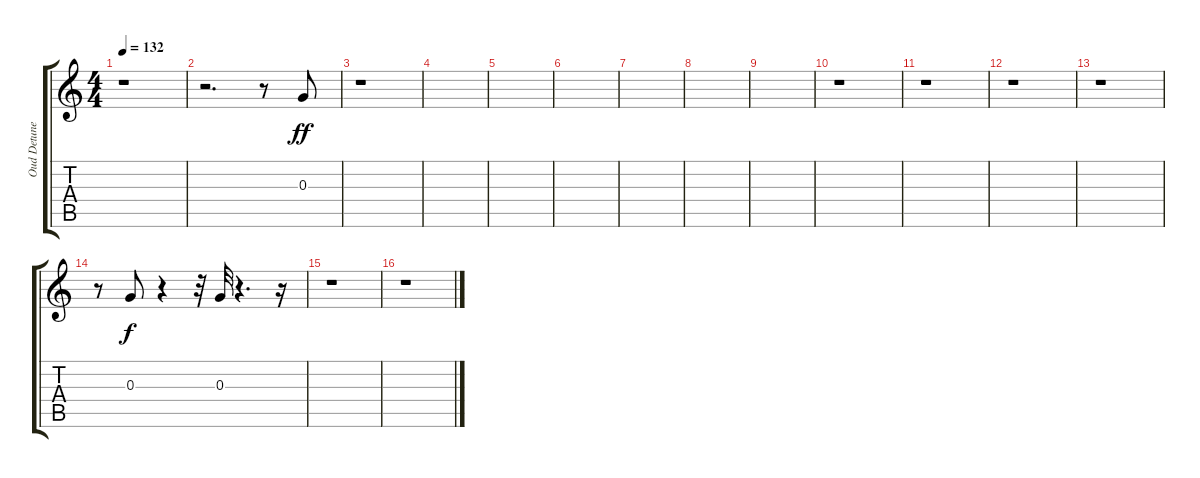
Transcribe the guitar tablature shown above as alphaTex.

\track ("Oud Detune" "Oud Detune") {instrument banjo}
\staff {score tabs}
\tuning (E4 B3 G3 D3 A2 E2) {hide}
\displaytranspose 12
\ts (4 4)
\tempo 132
\clef g2
\ks c
r.1{dy ff} |
r.2{d} r.8 0.3.8 |
r.1 |
|
|
|
|
|
|
r.1 |
r.1 |
r.1 |
r.1 |
r.8 0.3.8{dy f} r.4 r.32 0.3.32 r.4{d} r.16 |
r.1 |
r.1
